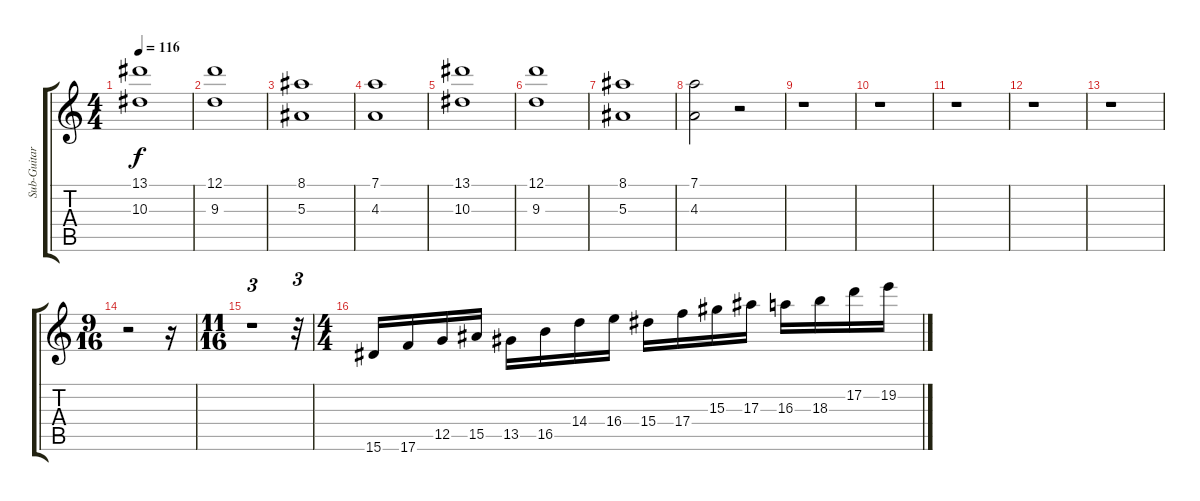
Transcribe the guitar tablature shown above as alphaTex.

\track ("Sub-Guitar" "Sub-Guitar") {instrument distortionguitar}
\staff {score tabs}
\tuning (D4 A3 F3 C3 G2 C2) {hide}
\ts (4 4)
\tempo 116
\clef g2
\ks c
(13.1 10.3).1{dy f} |
(12.1 9.3).1 |
(8.1 5.3).1 |
(7.1 4.3).1 |
(13.1 10.3).1 |
(12.1 9.3).1 |
(8.1 5.3).1 |
(7.1 4.3).2 r.2 |
r.1 |
r.1 |
r.1 |
r.1 |
r.1 |
\ts (9 16)
r.2 r.16 |
\ts (11 16)
r.1{tu (3 2)} r.32{tu (3 2)} |
\ts (4 4)
15.6.16 17.6.16 12.5.16 15.5.16 13.5.16 16.5.16 14.4.16 16.4.16 15.4.16 17.4.16 15.3.16 17.3.16 16.3.16 18.3.16 17.2.16 19.2.16
